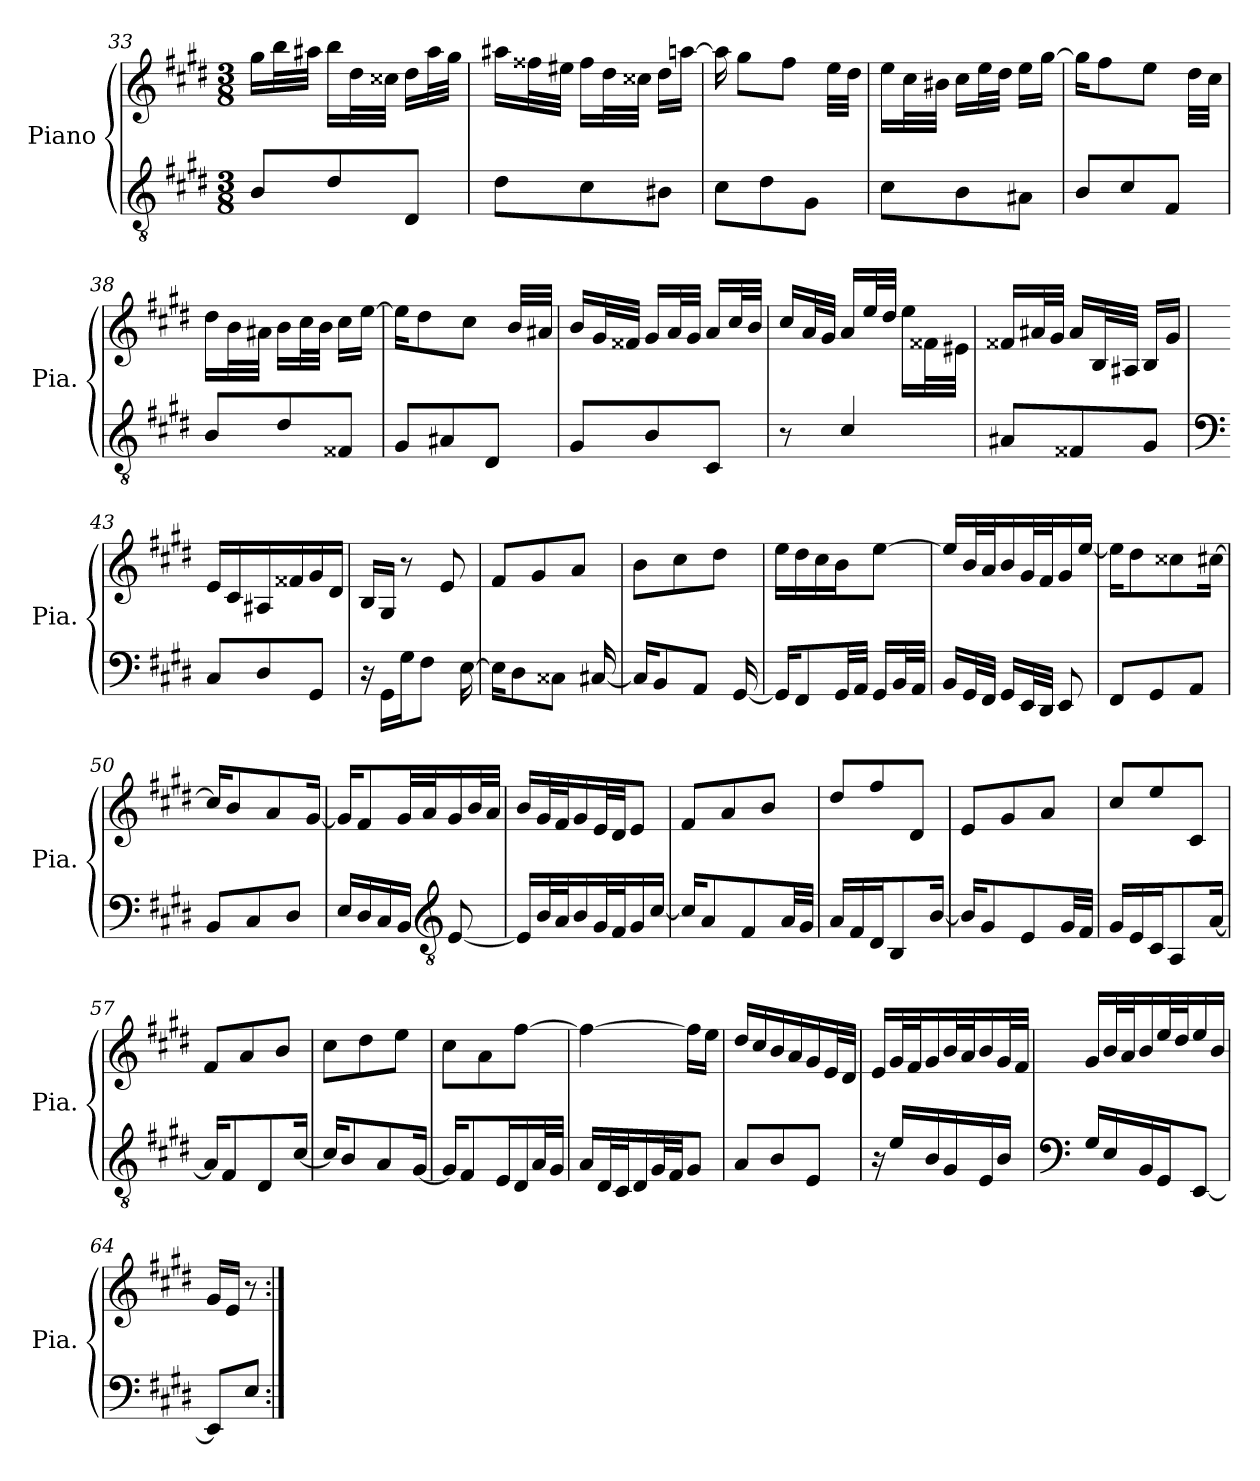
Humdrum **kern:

**kern	**kern
*part1	*part1
*staff2	*staff1
*I"Piano	*
*I'Pia.	*
*clefGv2	*clefG2
*k[f#c#g#d#]	*k[f#c#g#d#]
*M3/8	*M3/8
=33	=33
8B/L	16gg#\LL
.	32bb\L
.	32aa#X\JJJ
8d#/	16bb\LL
.	32dd#\L
.	32cc##X\JJJ
8D#/J	16dd#\LL
.	32aa#\L
.	32gg#\JJJ
=34	=34
8d#\L	16aa#X\LL
.	32ff##X\L
.	32ee#X\JJJ
8c#\	16ff##\LL
.	32dd#\L
.	32cc##X\JJJ
8B#X\J	16dd#\LL
.	[16aan\JJ
=35	=35
8c#\L	16aa\]
.	8gg#\L
8d#\	.
.	8ff#\J
8G#\J	.
.	32ee\LLL
.	32dd#\JJJ
!!LO:LB:g=z
=36	=36
8c#\L	16ee\LL
.	32cc#\L
.	32b#X\JJJ
8B\	16cc#\LL
.	32ee\L
.	32dd#\JJJ
8A#X\J	16ee\LL
.	[16gg#\JJ
=37	=37
8B/L	16gg#\KL]
.	8ff#\
8c#/	.
.	8ee\J
8F#/J	.
.	32dd#\LLL
.	32cc#\JJJ
=38	=38
8B/L	16dd#\LL
.	32b\L
.	32a#X\JJJ
8d#/	16b\LL
.	32cc#\L
.	32b\JJJ
8F##X/J	16cc#\LL
.	[16ee\JJ
=39	=39
8G#/L	16ee\KL]
.	8dd#\
8A#X/	.
.	8cc#\J
8D#/J	.
.	32b/LLL
.	32a#X/JJJ
!!LO:LB:g=z
=40	=40
8G#/L	16b/LL
.	32g#/L
.	32f##X/JJJ
8B/	16g#/LL
.	32a/L
.	32g#/JJJ
8C#/J	16a/LL
.	32cc#/L
.	32b/JJJ
=41	=41
8r	16cc#/LL
.	32a/L
.	32g#/JJJ
4c#/	16a/LL
.	32ee/L
.	32dd#/JJJ
.	16ee\LL
.	32f##X\L
.	32e#X\JJJ
=42	=42
8A#X/L	16f##X/LL
.	32a#X/L
.	32g#/JJJ
8F##X/	16a#/LL
.	32B/L
.	32A#X/JJJ
8G#/J	16B/LL
.	16g#/JJ
=43	=43
*clefF4	*
8C#/L	16e/LL
.	16c#/
8D#/	16A#X/
.	16f##X/
8GG#/J	16g#/
.	16d#/JJ
!!LO:LB:g=z
=44	=44
16r	16B/LL
16GG#\LL	16G#/JJ
16G#\J	8r
8F#\J	.
.	8e/
[16E\	.
=45	=45
16E\KL]	8f#/L
8D#\	.
.	8g#/
8C##X\J	.
.	8a/J
[16C#X/	.
=46	=46
16C#/KL]	8b\L
8BB/	.
.	8cc#\
8AA/J	.
.	8dd#\J
[16GG#/	.
=47	=47
16GG#/KL]	16ee\LL
8FF#/	16dd#\
.	16cc#\
32GG#/LL	16b\J
32AA/JJJ	.
16GG#/LL	[8ee\J
32BB/L	.
32AA/JJJ	.
=48	=48
16BB/LL	16ee/LL]
32GG#/L	32b/L
32FF#/JJJ	32a/J
16GG#/LL	16b/
32EE/L	32g#/L
32DD#/JJJ	32f#/J
8EE/	16g#/
.	[16ee/JJ
=49	=49
8FF#/L	16ee\KL]
.	8dd#\
8GG#/	.
.	8cc##X\
8AA/J	.
.	[16cc#X\Jk
=50	=50
8BB/L	16cc#/KL]
.	8b/
8C#/	.
.	8a/
8D#/J	.
.	[16g#/Jk
!!LO:PB:g=z
=51	=51
16E/LL	16g#/KL]
16D#/	8f#/
16C#/	.
16BB/JJ	32g#/LL
.	32a/J
*clefGv2	*
[8E/	16g#/
.	32b/L
.	32a/JJJ
=52	=52
16E/LL]	16b/LL
32B/L	32g#/L
32A/J	32f#/J
16B/	16g#/
32G#/L	32e/L
32F#/J	32d#/JJ
16G#/	8e/J
[16c#/JJ	.
=53	=53
16c#/KL]	8f#/L
8A/	.
.	8a/
8F#/	.
.	8b/J
32A/LL	.
32G#/JJJ	.
=54	=54
16A/LL	8dd#/L
16F#/	.
16D#/J	8ff#/
8BB/	.
.	8d#/J
[16B/Jk	.
=55	=55
16B/KL]	8e/L
8G#/	.
.	8g#/
8E/	.
.	8a/J
32G#/LL	.
32F#/JJJ	.
!!LO:LB:g=z
=56	=56
16G#/LL	8cc#/L
16E/	.
16C#/J	8ee/
8AA/	.
.	8c#/J
[16A/Jk	.
=57	=57
16A/KL]	8f#/L
8F#/	.
.	8a/
8D#/	.
.	8b/J
[16c#/Jk	.
=58	=58
16c#/KL]	8cc#\L
8B/	.
.	8dd#\
8A/	.
.	8ee\J
[16G#/Jk	.
=59	=59
16G#/KL]	8cc#\L
8F#/	.
.	8a\
16E/L	.
16D#/	[8ff#\J
32A/L	.
32G#/JJJ	.
=60	=60
16A/LL	4ff#\_
32D#/L	.
32C#/J	.
16D#/	.
32G#/L	.
32F#/JJ	.
8G#/J	16ff#\LL]
.	16ee\JJ
!!LO:LB:g=z
=61	=61
8A/L	16dd#/LL
.	16cc#/
8B/	16b/
.	16a/
8E/J	16g#/
.	32e/L
.	32d#/JJJ
=62	=62
16r	16e/LL
16e/LL	32g#/L
.	32f#/J
16B/	16g#/
16G#/	32b/L
.	32a/J
16E/	16b/
16B/JJ	32g#/L
.	32f#/JJJ
=63	=63
*clefF4	*
16G#/LL	16g#/LL
16E/	32b/L
.	32a/J
16BB/	16b/
16GG#/J	32ee/L
.	32dd#/J
[8EE/J	16ee/
.	16b/JJ
=64	=64
8EE/L]	16g#/LL
.	16e/JJ
8E/J	8r
=:|!	=:|!
*-	*-
